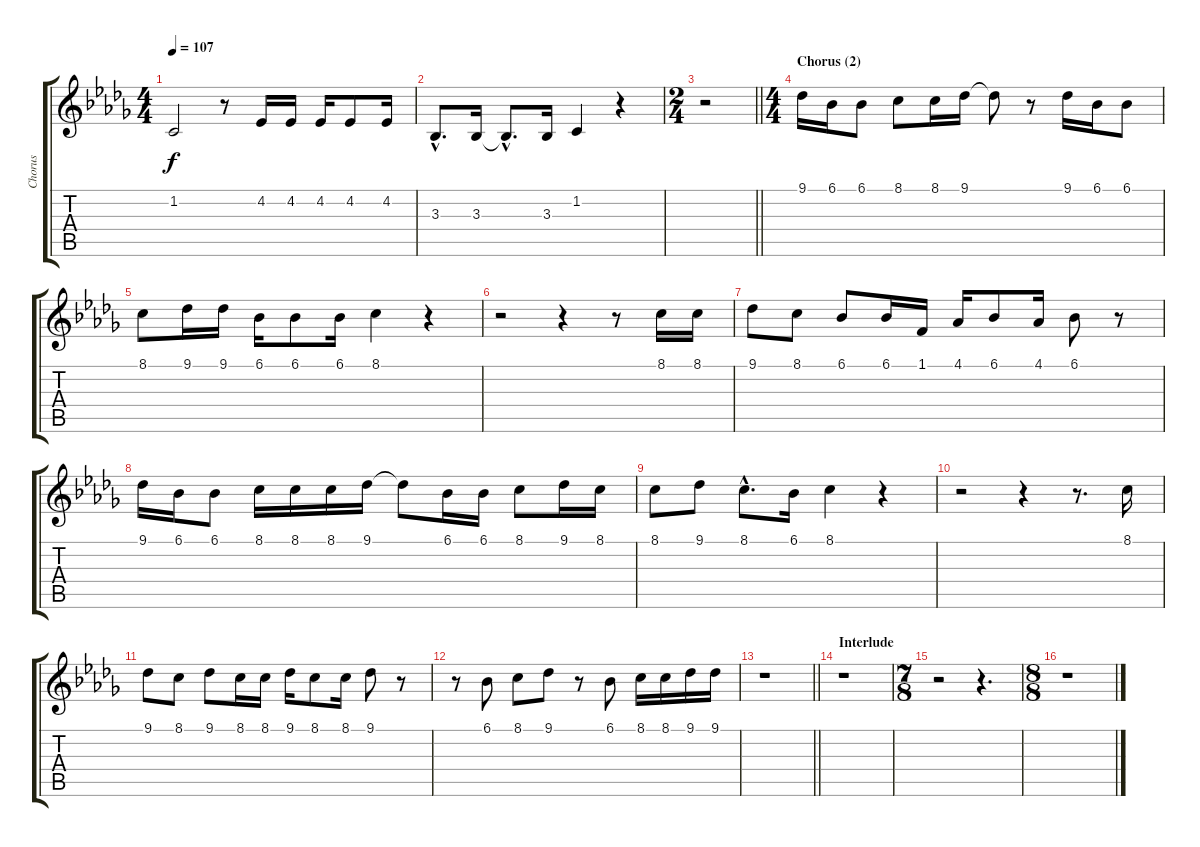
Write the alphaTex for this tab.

\track ("Chorus" "Chorus") {instrument sopranosax}
\staff {score tabs}
\tuning (E4 B3 G3 D3 A2 E2) {hide}
\ts (4 4)
\tempo 107
\clef g2
\ks bbminor
1.2.2{dy f} r.8 4.2.16 4.2.16 4.2.16 4.2.8 4.2.16 |
3.3{hac}.8{d} 3.3.16 3.3{hac t}.8{d} 3.3.16 1.2.4 r.4 |
\ts (2 4)
\barLineRight lightlight
r.2 |
\ts (4 4)
\section ("" "Chorus (2)")
9.1.16 6.1.16 6.1.8 8.1.8 8.1.16 9.1.16 9.1{t}.8 r.8 9.1.16 6.1.16 6.1.8 |
8.1.8 9.1.16 9.1.16 6.1.16 6.1.8 6.1.16 8.1.4 r.4 |
r.2 r.4 r.8 8.1.16 8.1.16 |
9.1.8 8.1.8 6.1.8 6.1.16 1.1.16 4.1.16 6.1.8 4.1.16 6.1.8 r.8 |
9.1.16 6.1.16 6.1.8 8.1.16 8.1.16 8.1.16 9.1.16 9.1{t}.8 6.1.16 6.1.16 8.1.8 9.1.16 8.1.16 |
8.1.8 9.1.8 8.1{hac}.8{d} 6.1.16 8.1.4 r.4 |
r.2 r.4 r.8{d} 8.1.16 |
9.1.8 8.1.8 9.1.8 8.1.16 8.1.16 9.1.16 8.1.8 8.1.16 9.1.8 r.8 |
r.8 6.1.8 8.1.8 9.1.8 r.8 6.1.8 8.1.16 8.1.16 9.1.16 9.1.16 |
\barLineRight lightlight
r.1 |
\section ("" "Interlude")
r.1 |
\ts (7 8)
r.2 r.4{d} |
\ts (8 8)
r.1
